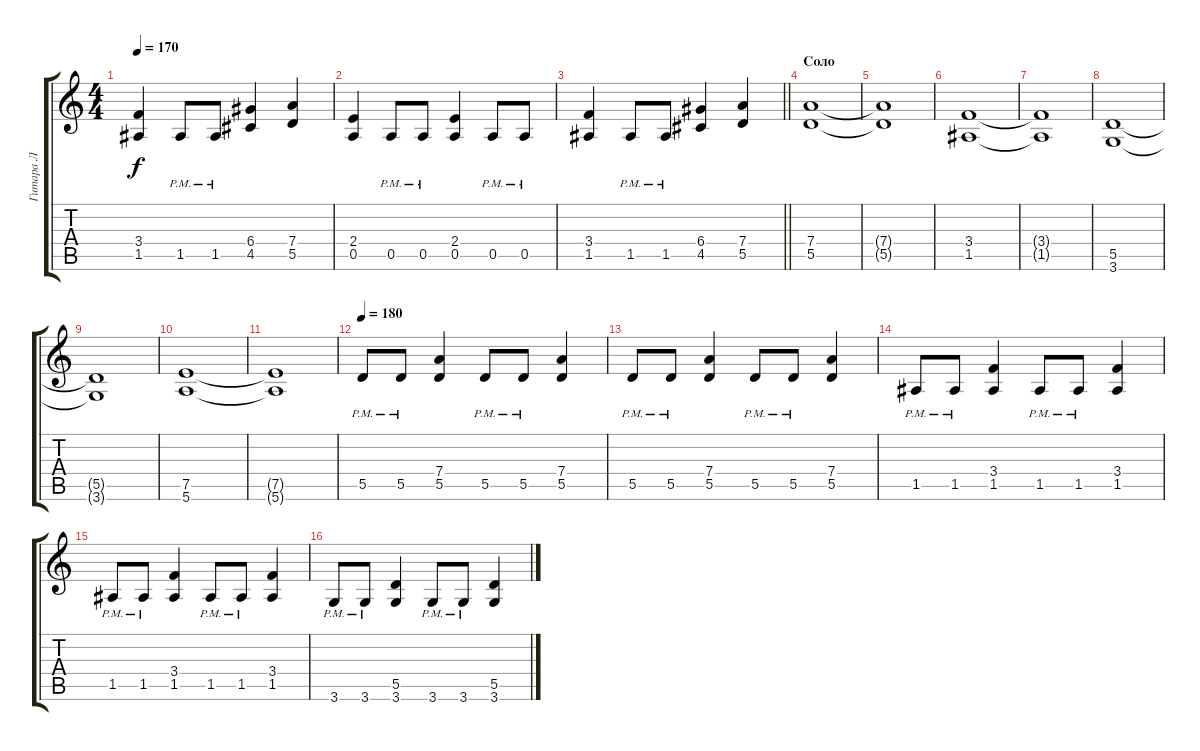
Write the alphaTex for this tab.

\track ("Гитара Л" "Гитара Л") {instrument distortionguitar}
\staff {score tabs}
\tuning (E4 B3 G3 D3 A2 E2) {hide}
\ts (4 4)
\tempo 170
\clef g2
\ks c
(3.4 1.5).4{dy f} 1.5{pm}.8 1.5{pm}.8 (6.4 4.5).4 (7.4 5.5).4 |
(2.4 0.5).4 0.5{pm}.8 0.5{pm}.8 (2.4 0.5).4 0.5{pm}.8 0.5{pm}.8 |
\barLineRight lightlight
(3.4 1.5).4 1.5{pm}.8 1.5{pm}.8 (6.4 4.5).4 (7.4 5.5).4 |
\section ("" "Соло")
(7.4 5.5).1 |
(7.4{t} 5.5{t}).1 |
(3.4 1.5).1 |
(3.4{t} 1.5{t}).1 |
(5.5 3.6).1 |
(5.5{t} 3.6{t}).1 |
(7.5 5.6).1 |
(7.5{t} 5.6{t}).1 |
\tempo 180
5.5{pm}.8 5.5{pm}.8 (7.4 5.5).4 5.5{pm}.8 5.5{pm}.8 (7.4 5.5).4 |
5.5{pm}.8 5.5{pm}.8 (7.4 5.5).4 5.5{pm}.8 5.5{pm}.8 (7.4 5.5).4 |
1.5{pm}.8 1.5{pm}.8 (3.4 1.5).4 1.5{pm}.8 1.5{pm}.8 (3.4 1.5).4 |
1.5{pm}.8 1.5{pm}.8 (3.4 1.5).4 1.5{pm}.8 1.5{pm}.8 (3.4 1.5).4 |
3.6{pm}.8 3.6{pm}.8 (5.5 3.6).4 3.6{pm}.8 3.6{pm}.8 (5.5 3.6).4
